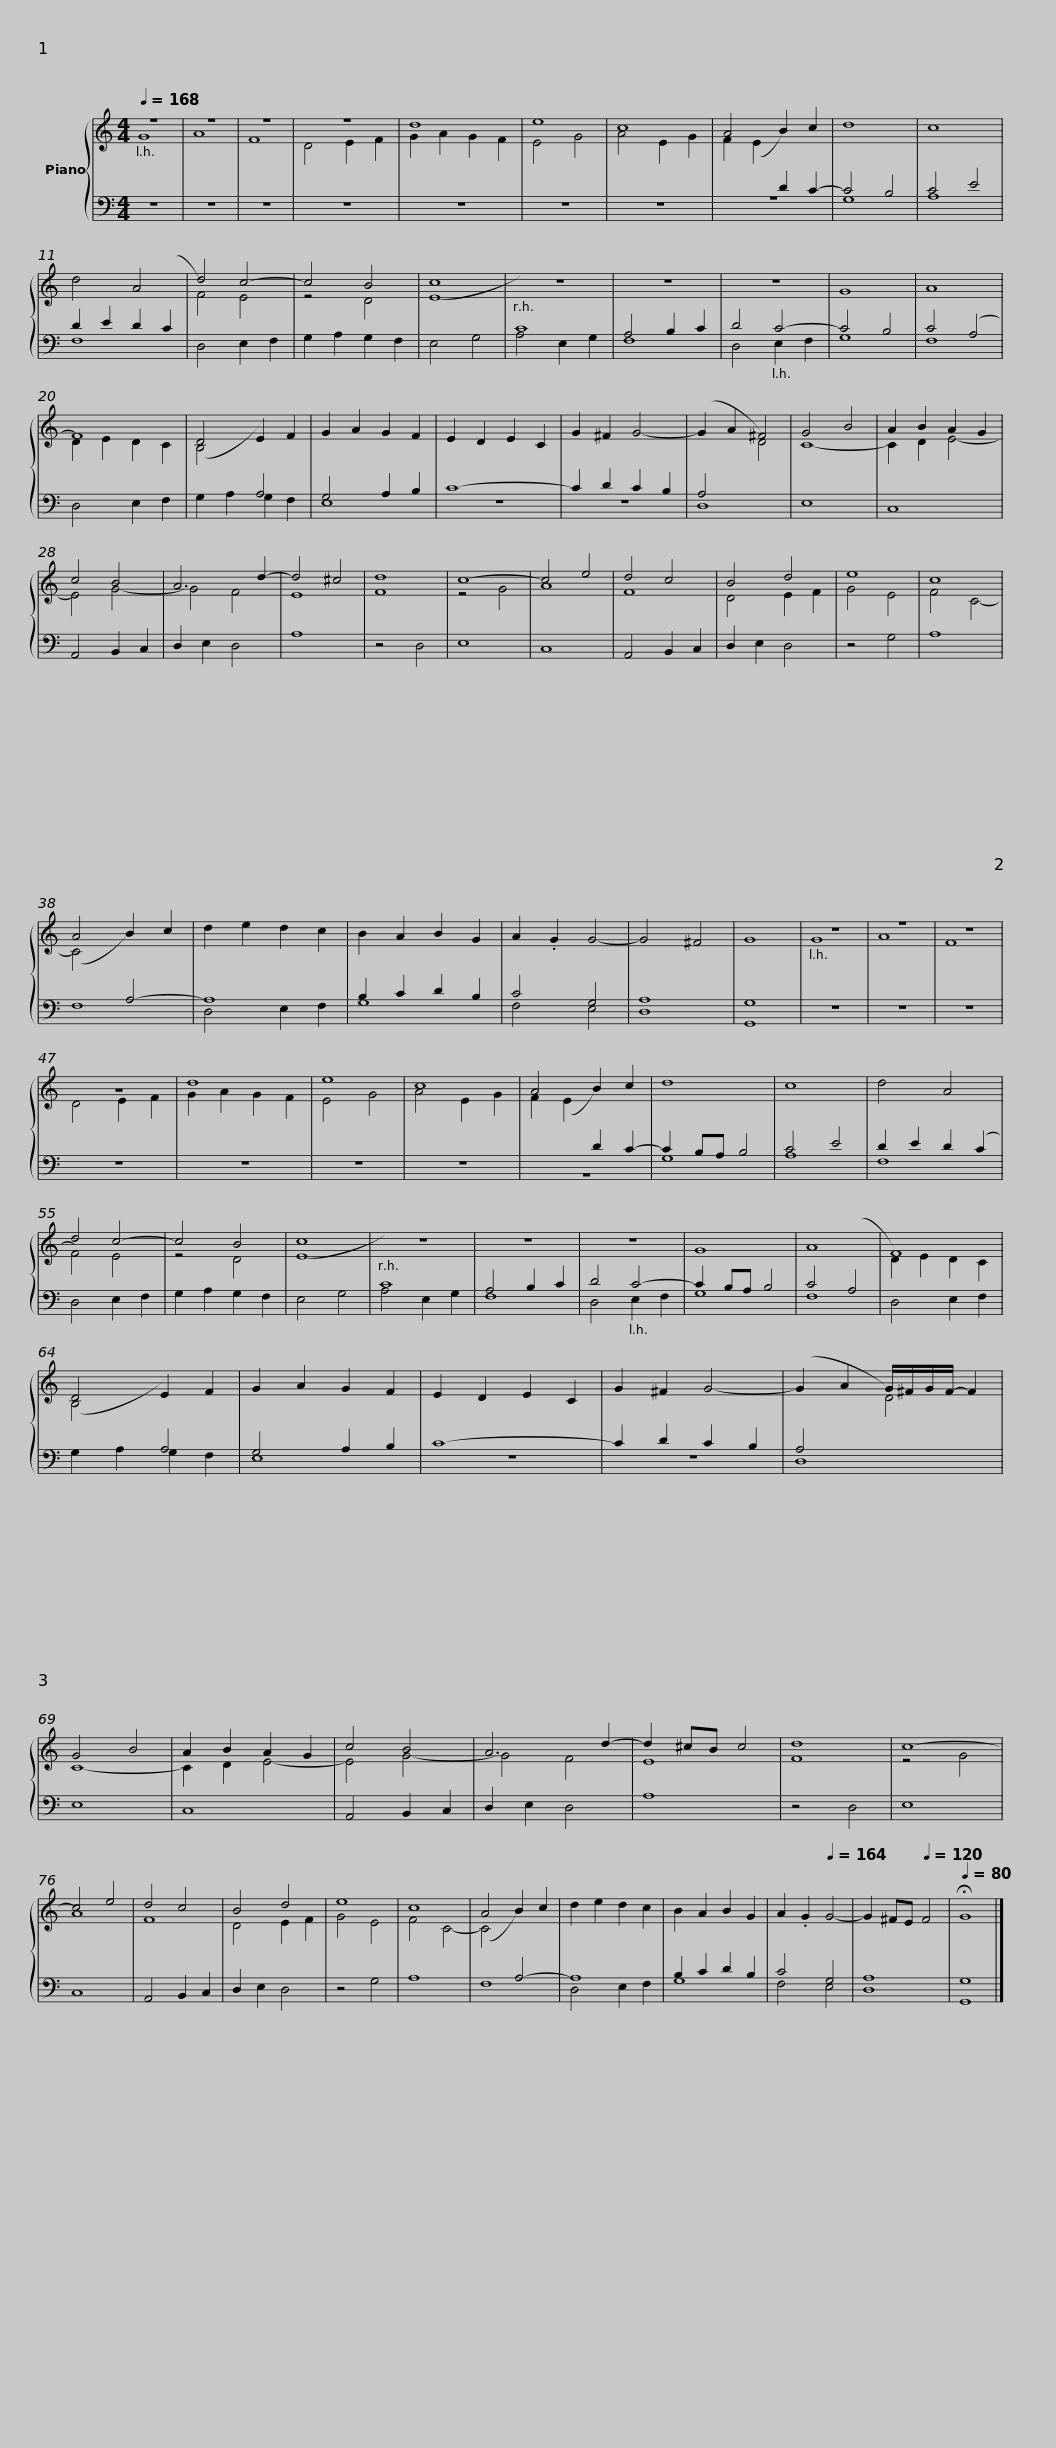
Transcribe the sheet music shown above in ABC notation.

X:1
%%score { ( 1 2 ) | 3 }
L:1/8
Q:1/4=168
M:4/4
I:linebreak $
K:C
V:1 treble
V:2 treble
V:3 bass
V:1
 z8 | z8 | z8 | z8 | d8 | %5
 e8 | c8 | A4 B2 c2 | d8 | c8 | %10
 d4 A4 |$ d4 c4- | c4 B4 | c8 | z8 | %15
 z8 | z8 | G8 | A8 | F8 | %20
 D4 E2 F2 |$ G2 A2 G2 F2 | E2 D2 E2 C2 | G2 ^F2 G4- | G2 A2 ^F4 | %25
 G4 B4 | A2 B2 A2 G2 | c4 B4 | A6 d2- | d4 ^c4 | %30
 d8 |$ c8- | c4 e4 | d4 c4 | B4 d4 | %35
 e8 | c8 | A4 B2 c2 | d2 e2 d2 c2 | B2 A2 B2 G2 | %40
 A2 .G2 G4- | G4 ^F4 |$ G8 | z8 | z8 | %45
 z8 | z8 | d8 | e8 | c8 | %50
 A4 B2 c2 | d8 | c8 |$ d4 A4 | d4 c4- | %55
 c4 B4 | c8 | z8 | z8 | z8 | %60
 G8 | A8 | F8 |$ D4 E2 F2 | G2 A2 G2 F2 | %65
 E2 D2 E2 C2 | G2 ^F2 G4- | G2 A2 G/^F/G/F/- F2 | G4 B4 | A2 B2 A2 G2 | %70
 c4 B4 |$ A6 d2- | d2 ^cB c4 | d8 | c8- | %75
 c4 e4 | d4 c4 | B4 d4 | e8 | c8 | %80
 A4 B2 c2 | d2 e2 d2 c2 |$ B2 A2 B2 G2 | A2 .G2[Q:1/4=164] G4- |[Q:1/4=160] G2[Q:1/4=150] ^F[Q:1/4=130]E[Q:1/4=120] F4 | %85
[Q:1/4=80] !fermata!G8 |] %86
V:2
 G8 | A8 | F8 | D4 E2 F2 | G2 A2 G2 F2 | %5
 E4 G4 | A4 E2 G2 | F2 (E2[I:staff +1] D2) C2- | C4 B,4 | C4 E4 | %10
 D2 E2 D2 (C2 |$[I:staff -1] F4) E4 | z4 D4 | (E8 |[I:staff +1] C8) | %15
 A,4 B,2 C2 | D4 C4- | C4 B,4 | C4 (A,4 |[I:staff -1] D2) E2 D2 C2 | %20
 (B,4[I:staff +1] A,4) |$ G,4 A,2 B,2 | C8- | C2 D2 C2 B,2 | (A,4[I:staff -1] D4) | %25
 C8- | C2 D2 E4- | E4 G4- | G4 F4 | E8 | %30
 F8 |$ z4 G4 | A8 | F8 | D4 E2 F2 | %35
 G4 E4 | F4 C4- | (C4[I:staff +1] A,4-) | A,8 | B,2 C2 D2 B,2 | %40
 C4 G,4 | A,8 |$ G,8 |[I:staff -1] G8 | A8 | %45
 F8 | D4 E2 F2 | G2 A2 G2 F2 | E4 G4 | A4 E2 G2 | %50
 F2 (E2[I:staff +1] D2) C2- | C2 B,A, B,4 | C4 E4 |$ D2 E2 D2 (C2 |[I:staff -1] F4) E4 | %55
 z4 D4 | (E8 |[I:staff +1] C8) | A,4 B,2 C2 | D4 C4- | %60
 C2 B,A, B,4 | C4 (A,4 |[I:staff -1] D2) E2 D2 C2 |$ (B,4[I:staff +1] A,4) | G,4 A,2 B,2 | %65
 C8- | C2 D2 C2 B,2 | (A,4[I:staff -1] D4) | C8- | C2 D2 E4- | %70
 E4 G4- |$ G4 F4 | E8 | F8 | z4 G4 | %75
 A8 | F8 | D4 E2 F2 | G4 E4 | F4 C4- | %80
 (C4[I:staff +1] A,4-) | A,8 |$ B,2 C2 D2 B,2 | C4 G,4 | A,8 | %85
 G,8 |] %86
V:3
 z8 | z8 | z8 | z8 | z8 | %5
 z8 | z8 | z8 | G,8 | A,8 | %10
 F,8 |$ D,4 E,2 F,2 | G,2 A,2 G,2 F,2 | E,4 G,4 | A,4 E,2 G,2 | %15
 F,8 | D,4 E,2 F,2 | G,8 | F,8 | D,4 E,2 F,2 | %20
 G,2 A,2 G,2 F,2 |$ E,8 | z8 | z8 | D,8 | %25
 E,8 | C,8 | A,,4 B,,2 C,2 | D,2 E,2 D,4 | A,8 | %30
 z4 D,4 |$ E,8 | C,8 | A,,4 B,,2 C,2 | D,2 E,2 D,4 | %35
 z4 G,4 | A,8 | F,8 | D,4 E,2 F,2 | G,8 | %40
 F,4 E,4 | D,8 |$ G,,8 | z8 | z8 | %45
 z8 | z8 | z8 | z8 | z8 | %50
 z8 | G,8 | A,8 |$ F,8 | D,4 E,2 F,2 | %55
 G,2 A,2 G,2 F,2 | E,4 G,4 | A,4 E,2 G,2 | F,8 | D,4 E,2 F,2 | %60
 G,8 | F,8 | D,4 E,2 F,2 |$ G,2 A,2 G,2 F,2 | E,8 | %65
 z8 | z8 | D,8 | E,8 | C,8 | %70
 A,,4 B,,2 C,2 |$ D,2 E,2 D,4 | A,8 | z4 D,4 | E,8 | %75
 C,8 | A,,4 B,,2 C,2 | D,2 E,2 D,4 | z4 G,4 | A,8 | %80
 F,8 | D,4 E,2 F,2 |$ G,8 | F,4 E,4 | D,8 | %85
 G,,8 |] %86
